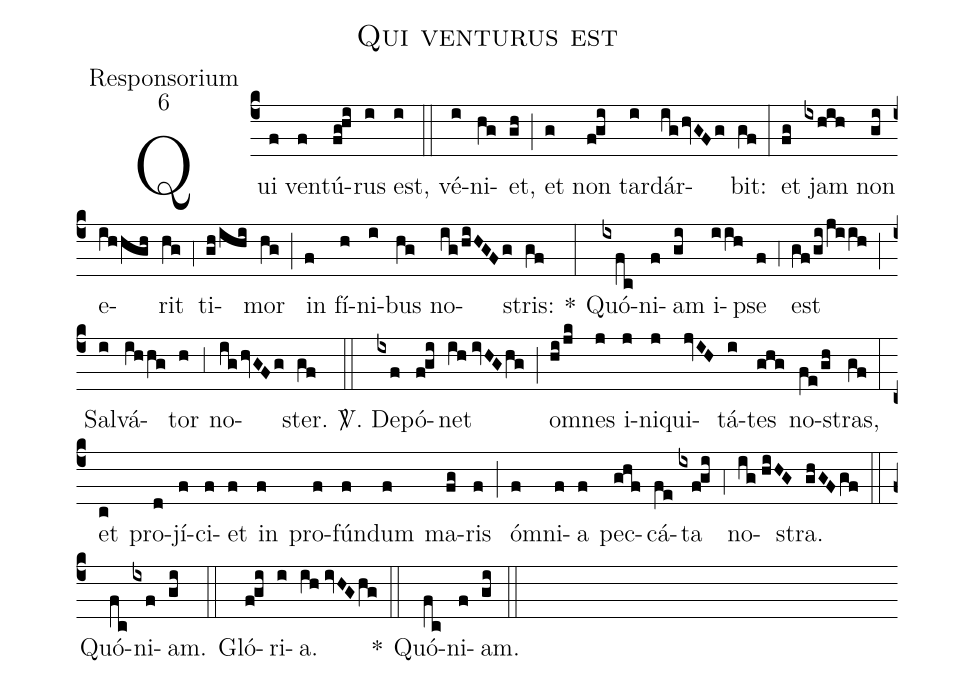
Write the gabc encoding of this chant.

name:Qui venturus est;
office-part:Responsorium;
mode:6;
%%
(c4) Qui(f) ven(f)tú(fg!hi)rus(i) est,(i) (::)
vé(i)ni(hg)et,(gh) (;) et(g) non(f!gi) tar(i)dár(ig/hvGFg)bit:(gf) (:)
et(fg) jam(ixhih) non(gi) e(ihhgh)rit(hg) (,4) ti(gh/ihi)mor(hg) (;) in(f) fí(h)ni(i)bus(hg) no(ig/hiHGFg)stris:(gf) *(:) Quó(ixfc)ni(f)am(gi) i(iih)pse(f) (,4) est(gf/gi/jiih) (;) Sal(i)vá(ihhg)tor(h) (,3) no(ig/hvGFg)ster.(gf) (::)

<sp>V/</sp>. De(ixf)pó(f!gi)net(ih//ivHG/hg) (;) o(hi/jk)mnes(j) i(j)ni(j)qui(jvIH)tá(i)tes(ghg) no(fe/gh)stras,(gf) (:)
et(c) pro(d)jí(f)ci(f)et(f) in(f) pro(f)fún(f)dum(f) ma(fg)ris(f) (;) ó(f)mni(f)a(f) pec(ghf)cá(fe)ta(ixf!gi) (,4) no(ig//hiHG)stra.(ghGF/gf) (::)
Quó(fc)ni(ixf)am.(gi) (::)

Gló(f!gi)ri(i)a.(ih//ivHG/hg) *(::) Quó(fc)ni(f)am.(gi) (::)
